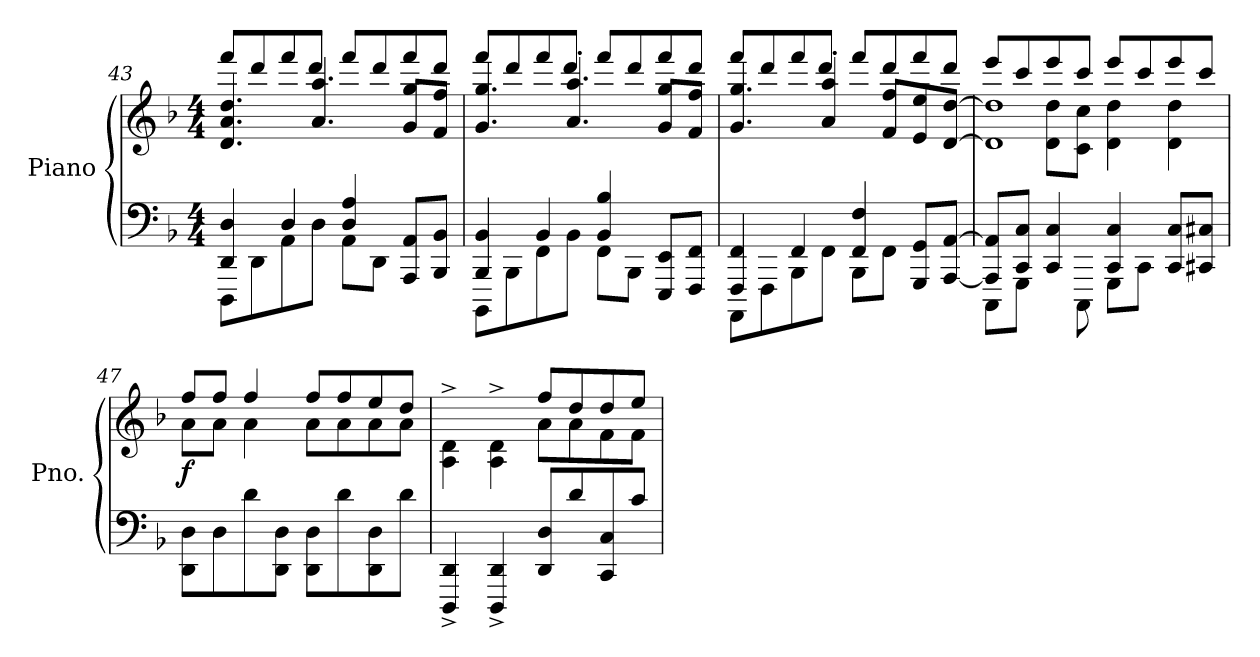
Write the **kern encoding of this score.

**kern	**kern	**dynam
*part1	*part1	*part1
*staff2	*staff1	*staff1/2
*I"Piano	*	*
*I'Pno.	*	*
*clefF4	*clefG2	*
*k[b-]	*k[b-]	*
*M4/4	*M4/4	*
=43	=43	=43
*^	*^	*
4DD/ 4D/	8DDD\L	4.d/ 4.a/ 4.dd/	8fff/L	.
.	8DD\	.	8ddd/	.
4D/	8AA\	.	8fff/	.
.	8D\J	4.a/ 4.aa/	8ddd/J	.
4D/ 4A/	8AA\L	.	8fff/L	.
.	8DD\J	.	8ddd/	.
8AAA/ 8AA/L	4ryy	8g/ 8gg/L	8fff/	.
8BBB-/ 8BB-/J	.	8f/ 8ff/J	8ddd/J	.
=44	=44	=44	=44	=44
4BBB-/ 4BB-/	8BBBB-\L	4.g/ 4.gg/	8fff/L	.
.	8BBB-\	.	8ddd/	.
4BB-/	8FF\	.	8fff/	.
.	8BB-\J	4.a/' 4.aa/'	8ddd/J	.
4BB-/ 4B-/	8FF\L	.	8fff/L	.
.	8BBB-\J	.	8ddd/	.
8EEE/ 8EE/L	4ryy	8g/ 8gg/L	8fff/	.
8FFF/ 8FF/J	.	8f/ 8ff/J	8ddd/J	.
!!LO:LB:g=z	!!
=45	=45	=45	=45	=45
4FFF/ 4FF/	8AAAA\L	4.g/ 4.gg/	8fff/L	.
.	8FFF\	.	8ddd/	.
4FF/	8BBB-\	.	8fff/	.
.	8FF\J	4a/' 4aa/'	8ddd/J	.
4FF/ 4F/	8BBB-\L	.	8fff/L	.
.	8FF\J	8f/ 8ff/L	8ddd/	.
8GGG/ 8GG/L	4ryy	8e/ 8ee/	8fff/	.
[8AAA/ [8AA/J	.	[8d/ [8dd/J	8ddd/J	.
=46	=46	=46	=46	=46
*	*	*	*^	*
8AAA/] 8AA/]L	8CCC\L	1d] 1dd]	4ryy	8eee/L	.
8CC/ 8C/J	8GGG\J	.	.	8ccc/	.
4CC/ 4C/	8ryy	.	8d\ 8dd\L	8eee/	.
.	8CCC\	.	8c\ 8cc\J	8ccc/J	.
4CC/ 4C/	8GGG\L	.	4d\ 4dd\	8eee/L	.
.	8CC\J	.	.	8ccc/	.
8CC/ 8C/L	4ryy	.	4d\ 4dd\	8eee/	.
8CC#X/ 8C#X/J	.	.	.	8ccc/J	.
*v	*v	*	*	*	*
=47	=47	=47	=47	=47
!	!	!	!	!LO:DY:b
*	*	*v	*v	*
8DD\ 8D\L	8ff/L	8a\L	f
8D\	8ff/J	8a\J	.
8d\	4ff/	4a\	.
8DD\ 8D\J	.	.	.
8DD\ 8D\L	8ff/L	8a\L	.
8d\	8ff/	8a\	.
8DD\ 8D\	8ee/	8a\	.
8d\J	8dd/J	8a\J	.
=48	=48	=48	=48
4DDD/^ 4DD/^	2ryy	4A\^ 4d\^	.
4DDD/^ 4DD/^	.	4A\^ 4d\^	.
8DD/ 8D/L	8ff/L	8a\L	.
8d/	8dd/	8a\	.
8CC/ 8C/	8dd/	8f\	.
8c/J	8ee/J	8f\J	.
*	*v	*v	*
=	=	=
*-	*-	*-
